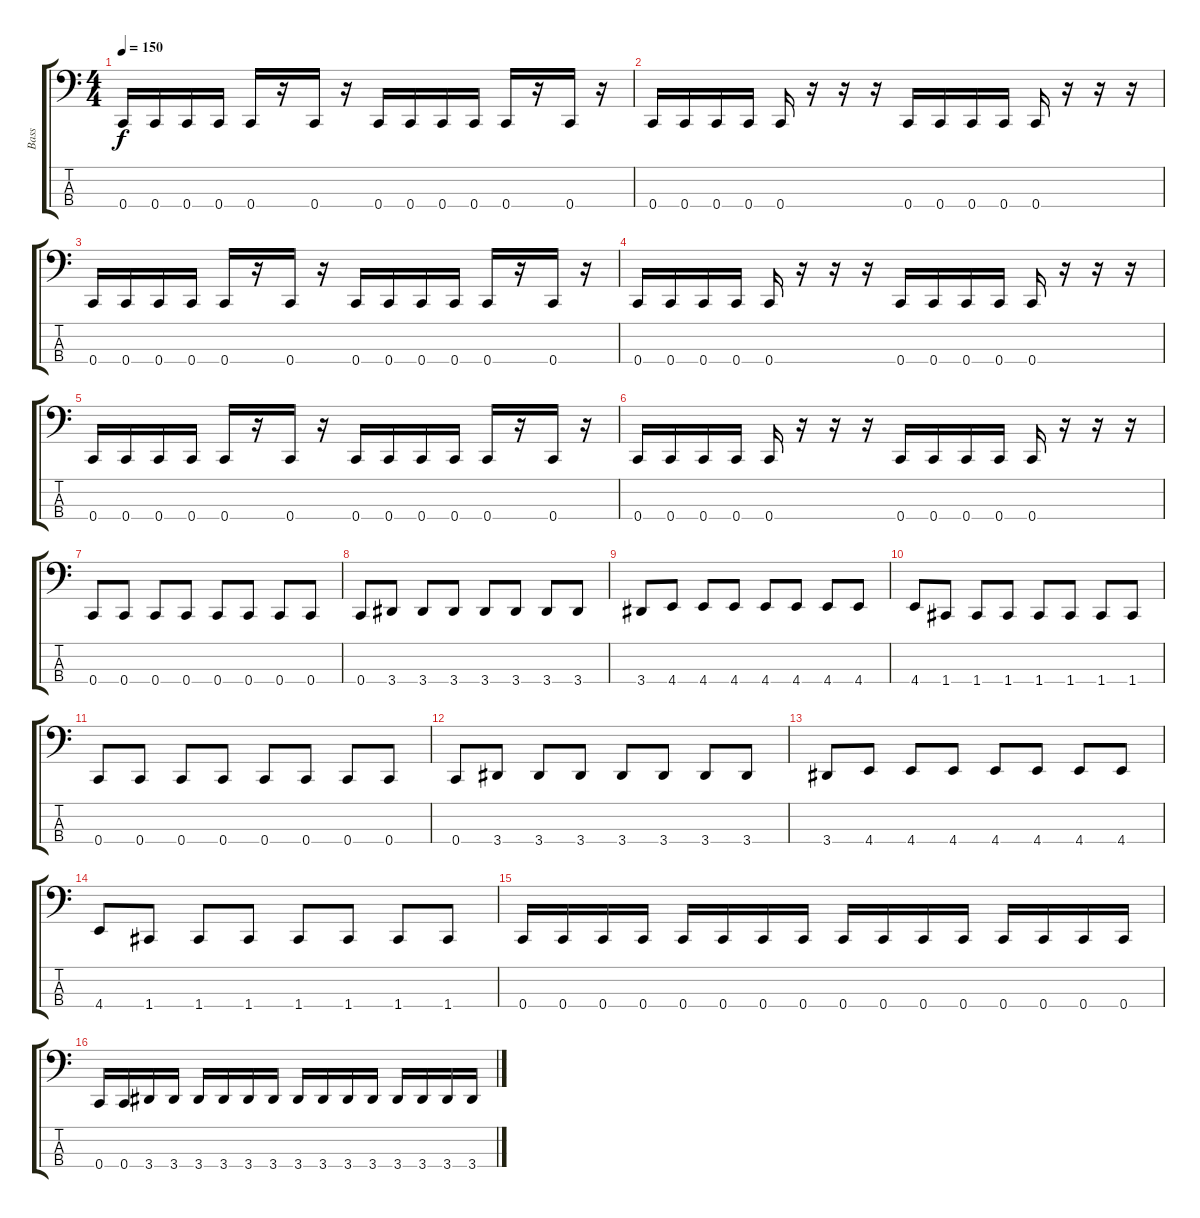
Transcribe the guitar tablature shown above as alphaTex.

\track ("Bass" "Bass") {instrument electricbasspick}
\staff {score tabs}
\tuning (F2 C2 G1 C1) {hide}
\ts (4 4)
\tempo 150
\clef f4
\ks c
0.4.16{dy f} 0.4.16 0.4.16 0.4.16 0.4.16 r.16 0.4.16 r.16 0.4.16 0.4.16 0.4.16 0.4.16 0.4.16 r.16 0.4.16 r.16 |
0.4.16 0.4.16 0.4.16 0.4.16 0.4.16 r.16 r.16 r.16 0.4.16 0.4.16 0.4.16 0.4.16 0.4.16 r.16 r.16 r.16 |
0.4.16 0.4.16 0.4.16 0.4.16 0.4.16 r.16 0.4.16 r.16 0.4.16 0.4.16 0.4.16 0.4.16 0.4.16 r.16 0.4.16 r.16 |
0.4.16 0.4.16 0.4.16 0.4.16 0.4.16 r.16 r.16 r.16 0.4.16 0.4.16 0.4.16 0.4.16 0.4.16 r.16 r.16 r.16 |
0.4.16 0.4.16 0.4.16 0.4.16 0.4.16 r.16 0.4.16 r.16 0.4.16 0.4.16 0.4.16 0.4.16 0.4.16 r.16 0.4.16 r.16 |
0.4.16 0.4.16 0.4.16 0.4.16 0.4.16 r.16 r.16 r.16 0.4.16 0.4.16 0.4.16 0.4.16 0.4.16 r.16 r.16 r.16 |
0.4.8 0.4.8 0.4.8 0.4.8 0.4.8 0.4.8 0.4.8 0.4.8 |
0.4.8 3.4.8 3.4.8 3.4.8 3.4.8 3.4.8 3.4.8 3.4.8 |
3.4.8 4.4.8 4.4.8 4.4.8 4.4.8 4.4.8 4.4.8 4.4.8 |
4.4.8 1.4.8 1.4.8 1.4.8 1.4.8 1.4.8 1.4.8 1.4.8 |
0.4.8 0.4.8 0.4.8 0.4.8 0.4.8 0.4.8 0.4.8 0.4.8 |
0.4.8 3.4.8 3.4.8 3.4.8 3.4.8 3.4.8 3.4.8 3.4.8 |
3.4.8 4.4.8 4.4.8 4.4.8 4.4.8 4.4.8 4.4.8 4.4.8 |
4.4.8 1.4.8 1.4.8 1.4.8 1.4.8 1.4.8 1.4.8 1.4.8 |
0.4.16 0.4.16 0.4.16 0.4.16 0.4.16 0.4.16 0.4.16 0.4.16 0.4.16 0.4.16 0.4.16 0.4.16 0.4.16 0.4.16 0.4.16 0.4.16 |
0.4.16 0.4.16 3.4.16 3.4.16 3.4.16 3.4.16 3.4.16 3.4.16 3.4.16 3.4.16 3.4.16 3.4.16 3.4.16 3.4.16 3.4.16 3.4.16
